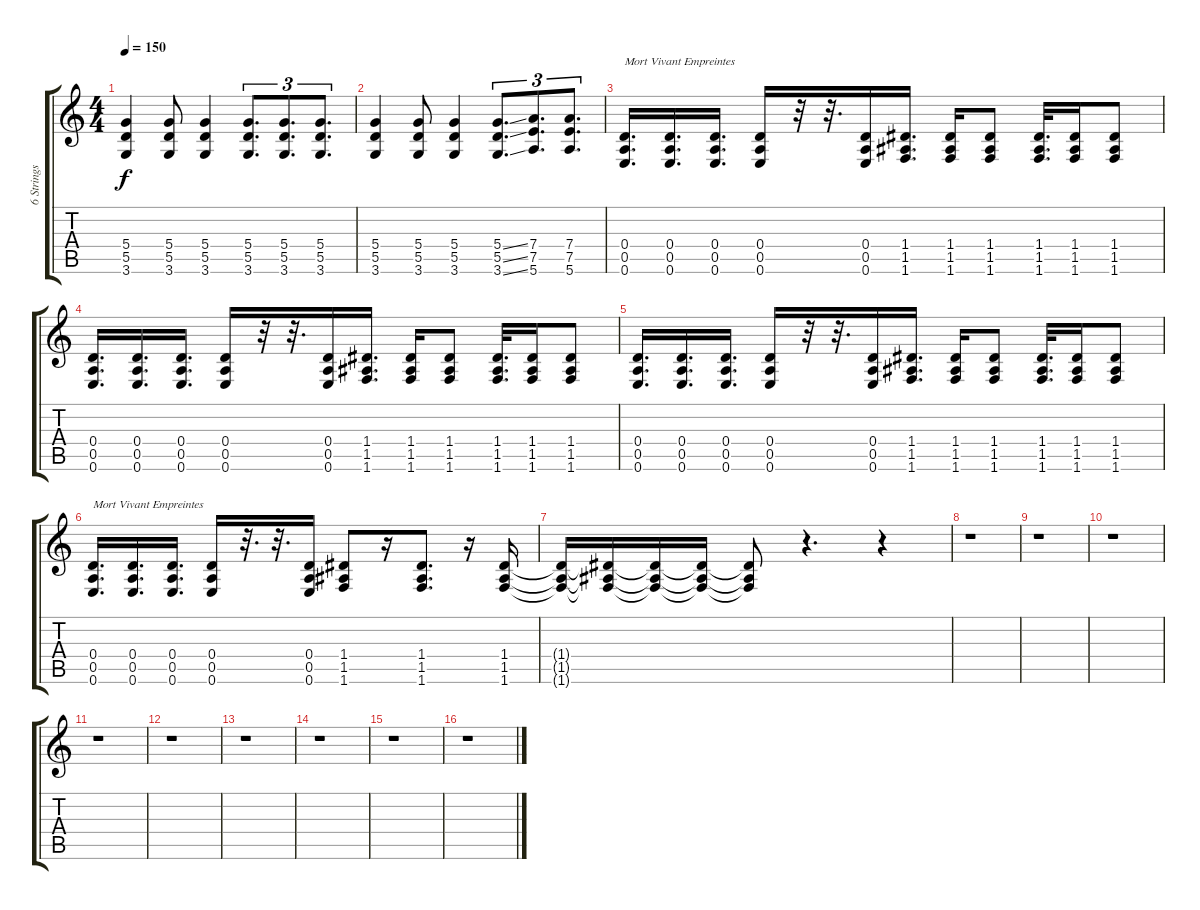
\track ("6 Strings Guitar Standart Tuning" "6 Strings ") {instrument distortionguitar}
\staff {score tabs}
\tuning (E4 B3 G3 D3 A2 E2) {hide}
\ts (4 4)
\tempo 150
\clef g2
\ks c
(5.4 5.5 3.6).4{dy f} (5.4 5.5 3.6).8 (5.4 5.5 3.6).4 (5.4 5.5 3.6).8{d tu (3 2)} (5.4 5.5 3.6).8{d tu (3 2)} (5.4 5.5 3.6).8{d tu (3 2)} |
(5.4 5.5 3.6).4 (5.4 5.5 3.6).8 (5.4 5.5 3.6).4 (5.4{ss} 5.5{ss} 3.6{ss}).8{d tu (3 2)} (7.4 7.5 5.6).8{d tu (3 2)} (7.4 7.5 5.6).8{d tu (3 2)} |
(0.4 0.5 0.6).16{d txt "Mort Vivant Empreintes"} (0.4 0.5 0.6).16{d} (0.4 0.5 0.6).16{d} (0.4 0.5 0.6).16 r.32 r.32{d} (0.4 0.5 0.6).16 (1.4 1.5 1.6).16{d} (1.4 1.5 1.6).16 (1.4 1.5 1.6).8 (1.4 1.5 1.6).32{d} (1.4 1.5 1.6).16 (1.4 1.5 1.6).8 |
(0.4 0.5 0.6).16{d} (0.4 0.5 0.6).16{d} (0.4 0.5 0.6).16{d} (0.4 0.5 0.6).16 r.32 r.32{d} (0.4 0.5 0.6).16 (1.4 1.5 1.6).16{d} (1.4 1.5 1.6).16 (1.4 1.5 1.6).8 (1.4 1.5 1.6).32{d} (1.4 1.5 1.6).16 (1.4 1.5 1.6).8 |
(0.4 0.5 0.6).16{d} (0.4 0.5 0.6).16{d} (0.4 0.5 0.6).16{d} (0.4 0.5 0.6).16 r.32 r.32{d} (0.4 0.5 0.6).16 (1.4 1.5 1.6).16{d} (1.4 1.5 1.6).16 (1.4 1.5 1.6).8 (1.4 1.5 1.6).32{d} (1.4 1.5 1.6).16 (1.4 1.5 1.6).8 |
(0.4 0.5 0.6).16{d txt "Mort Vivant Empreintes"} (0.4 0.5 0.6).16{d} (0.4 0.5 0.6).16{d} (0.4 0.5 0.6).16 r.32{d} r.32{d} (0.4 0.5 0.6).16 (1.4 1.5 1.6).8 r.16 (1.4 1.5 1.6).8{d} r.16 (1.4 1.5 1.6).16 |
(1.4{t} 1.5{t} 1.6{t}).16 (1.4{t} 1.5{t} 1.6{t}).16 (1.4{t} 1.5{t} 1.6{t}).16 (1.4{t} 1.5{t} 1.6{t}).16 (1.4{t} 1.5{t} 1.6{t}).8 r.4{d} r.4 |
r.1 |
r.1 |
r.1 |
r.1 |
r.1 |
r.1 |
r.1 |
r.1 |
r.1
